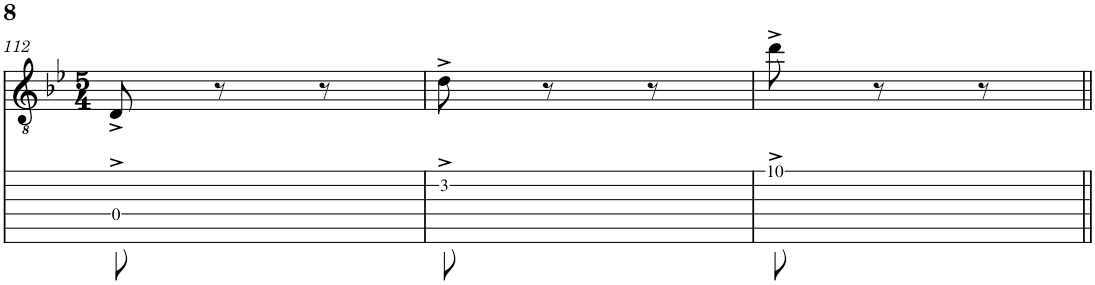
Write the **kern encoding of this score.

**kern	**kern
*part1	*part1
*staff2	*staff1
*I"Classical Guitar	*
*I'Guit.	*
!!LO:PB:g=z
*	*clefGv2
*k[b-e-]	*k[b-e-]
*M5/4	*M5/4
=112	=112
8D^\	8D^/
8r	8r
8r	8r
=113	=113
8d^\	8d^\
8r	8r
8r	8r
=114	=114
8dd^\	8dd^\
8r	8r
8r	8r
=||	=||
*-	*-
